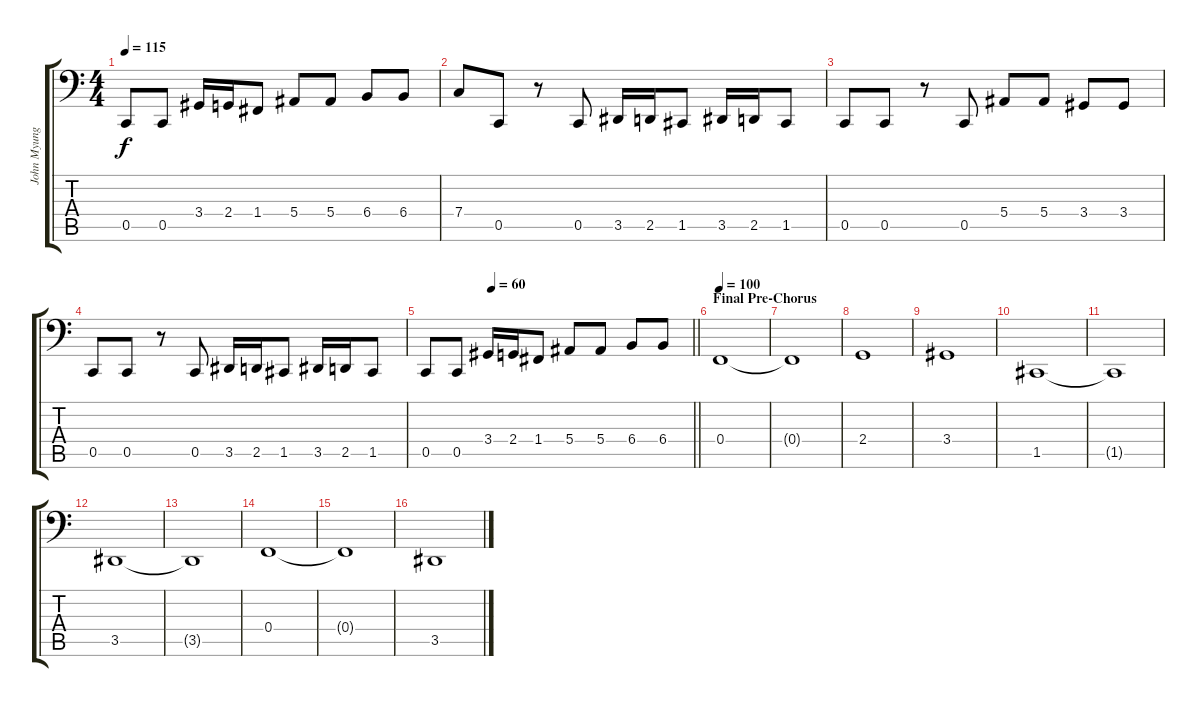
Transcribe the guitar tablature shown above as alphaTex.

\track ("John Myung" "John Myung") {instrument electricbassfinger}
\staff {score tabs}
\tuning (Ab2 Eb2 Bb1 F1 C1 B0) {hide}
\ts (4 4)
\tempo 115
\clef f4
\ks c
0.5.8{dy f} 0.5.8 3.4.16 2.4.16 1.4.8 5.4.8 5.4.8 6.4.8 6.4.8 |
7.4.8 0.5.8 r.8 0.5.8 3.5.16 2.5.16 1.5.8 3.5.16 2.5.16 1.5.8 |
0.5.8 0.5.8 r.8 0.5.8 5.4.8 5.4.8 3.4.8 3.4.8 |
0.5.8 0.5.8 r.8 0.5.8 3.5.16 2.5.16 1.5.8 3.5.16 2.5.16 1.5.8 |
\tempo (60 0.25)
\barLineRight lightlight
0.5.8 0.5.8 3.4.16 2.4.16 1.4.8 5.4.8 5.4.8 6.4.8 6.4.8 |
\section ("" "Final Pre-Chorus")
\tempo 100
0.4.1 |
0.4{t}.1 |
2.4.1 |
3.4.1 |
1.5.1 |
1.5{t}.1 |
3.5.1 |
3.5{t}.1 |
0.4.1 |
0.4{t}.1 |
3.5.1
